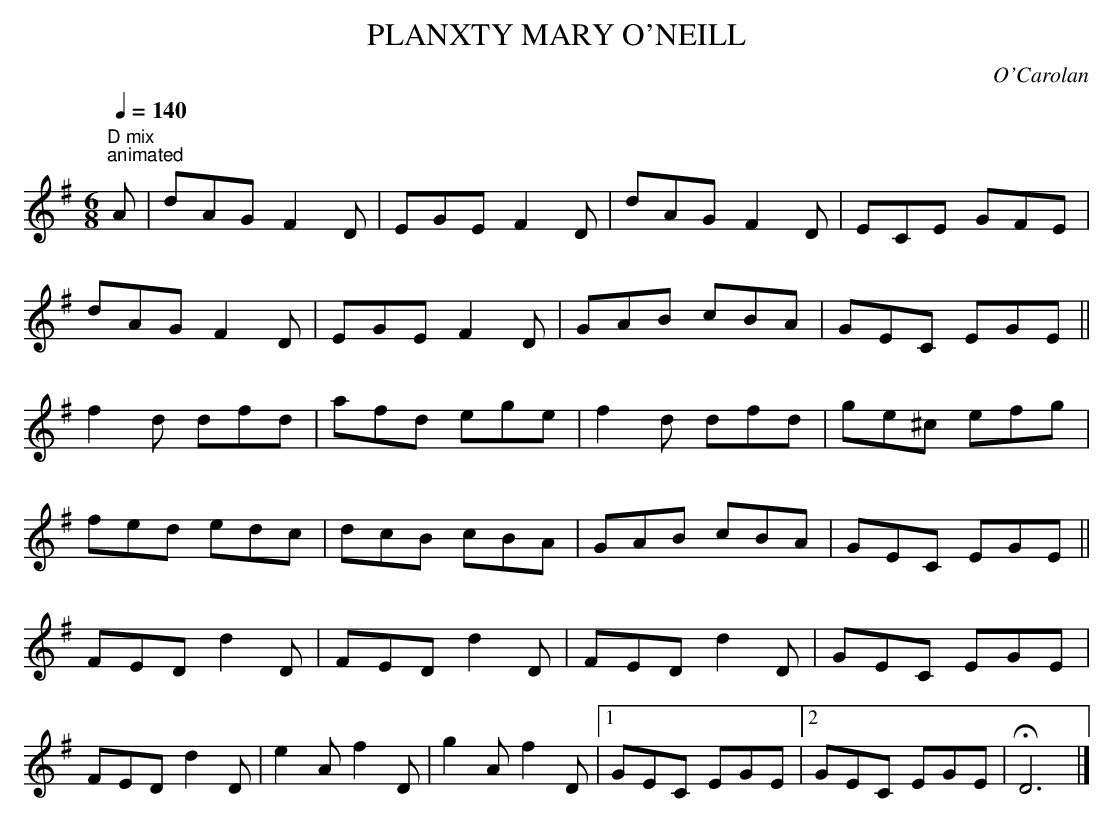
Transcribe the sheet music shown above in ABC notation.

X:1
T:PLANXTY MARY O'NEILL
C:O'Carolan
Q:1/4=140
M:6/8
L:1/8
K:G
"D mix"
"animated"
A|dAG F2D|EGE F2D|dAG F2D|ECE GFE|
dAG F2D|EGE F2D|GAB cBA|GEC EGE||
f2d dfd|afd ege|f2d dfd|ge^c efg|
fed edc|dcB cBA|GAB cBA|GEC EGE||
FED d2D|FED d2D|FED d2D|GEC EGE|
FED d2D|e2A f2D|g2A f2D|1 GEC EGE|\
[2 GEC EGE|HD6|]
